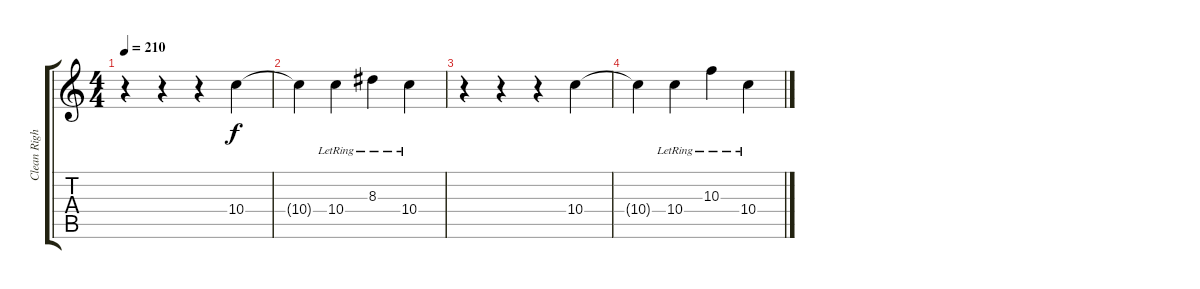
\track ("Clean Right" "Clean Righ") {instrument electricguitarclean}
\staff {score tabs}
\tuning (E4 B3 G3 D3 A2 E2) {hide}
\ts (4 4)
\tempo 210
\clef g2
\ks c
r.4{dy f} r.4 r.4 10.4.4 |
10.4{t}.4 10.4{lr}.4 8.3{lr}.4 10.4{lr}.4 |
r.4 r.4 r.4 10.4.4 |
10.4{t}.4 10.4{lr}.4 10.3{lr}.4 10.4{lr}.4
